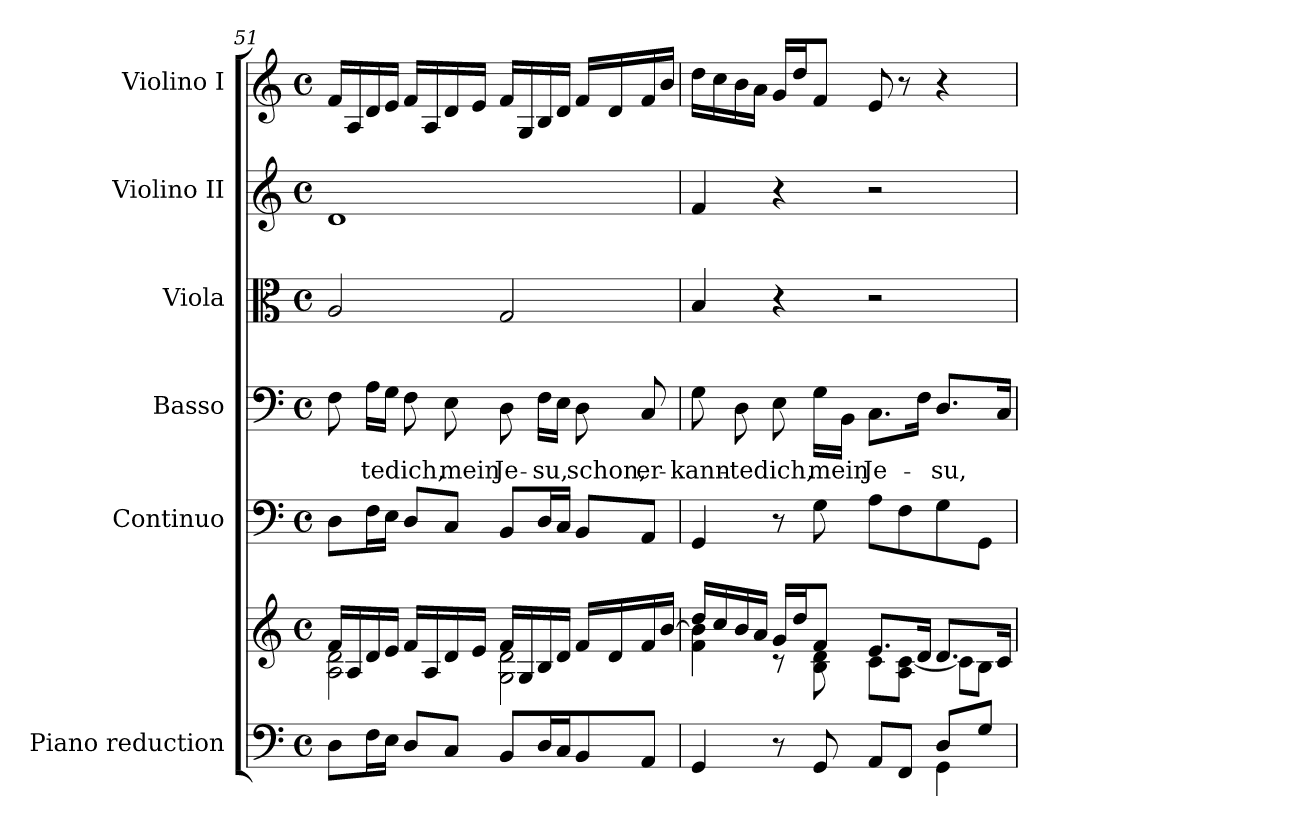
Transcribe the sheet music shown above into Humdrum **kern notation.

**kern	**kern	**kern	**kern	**text	**kern	**kern	**kern
*part6	*part6	*part5	*part4	*part4	*part3	*part2	*part1
*staff7	*staff6	*staff5	*staff4	*staff4	*staff3	*staff2	*staff1
*I"Piano reduction	*	*I"Continuo	*I"Basso	*	*I"Viola	*I"Violino II	*I"Violino I
*I'Pno	*	*	*	*	*I'Vla	*I'Vln	*I'Vln
!!LO:PB:g=z
*clefF4	*clefG2	*clefF4	*clefF4	*	*clefC3	*clefG2	*clefG2
*k[]	*k[]	*k[]	*k[]	*	*k[]	*k[]	*k[]
*M4/4	*M4/4	*M4/4	*M4/4	*	*M4/4	*M4/4	*M4/4
*met(c)	*met(c)	*met(c)	*met(c)	*	*met(c)	*met(c)	*met(c)
=51	=51	=51	=51	=51	=51	=51	=51
*	*^	*	*	*	*	*	*
8D\L	16f/LL	2A\ 2d\	8D\L	8F\	.	2A/	1d	16f/LL
.	16A/	.	.	.	.	.	.	16A/
!	!	!	!	!	!LO:LY:b	!	!	!
16F\L	16d/	.	16F\L	16A\LL	-te	.	.	16d/
16E\JJ	16e/JJ	.	16E\JJ	16G\JJ	.	.	.	16e/JJ
!	!	!	!	!	!LO:LY:b	!	!	!
8D/L	16f/LL	.	8D/L	8F\	dich,	.	.	16f/LL
.	16A/	.	.	.	.	.	.	16A/
!	!	!	!	!	!LO:LY:b	!	!	!
8C/J	16d/	.	8C/J	8E\	mein	.	.	16d/
.	16e/JJ	.	.	.	.	.	.	16e/JJ
!	!	!	!	!	!LO:LY:b	!	!	!
8BB/L	16f/LL	2G\ 2d\	8BB/L	8D\	Je-	2G/	.	16f/LL
.	16G/	.	.	.	.	.	.	16G/
!	!	!	!	!	!LO:LY:b	!	!	!
16D/L	16B/	.	16D/L	16F\LL	-su,	.	.	16B/
16C/J	16d/JJ	.	16C/JJ	16E\JJ	.	.	.	16d/JJ
!	!	!	!	!	!LO:LY:b	!	!	!
8BB/	16f/LL	.	8BB/L	8D\	schon,	.	.	16f/LL
.	16d/	.	.	.	.	.	.	16d/
!	!	!	!	!	!LO:LY:b	!	!	!
8AA/J	16f/	.	8AA/J	8C/	er-	.	.	16f/
.	[<16b/JJ	.	.	.	.	.	.	16b/JJ
=52	=52	=52	=52	=52	=52	=52	=52	=52
*^	*	*	*	*	*	*	*	*
!	!	!	!	!	!	!LO:LY:b	!	!	!
4GG/	2.ryy	16dd/LL	4f\ 4b\]	4GG/	8G\	-kann-	4B/	4f/	16dd\LL
.	.	16cc/	.	.	.	.	.	.	16cc\
!	!	!	!	!	!	!LO:LY:b	!	!	!
.	.	16b/	.	.	8D\	-te	.	.	16b\
.	.	16a/JJ	.	.	.	.	.	.	16a\JJ
!	!	!	!	!	!	!LO:LY:b	!	!	!
8r	.	16g/LL	8r	8r	8E\	dich,	4r	4r	16g/LL
.	.	16dd/J	.	.	.	.	.	.	16dd/J
!	!	!	!	!	!	!LO:LY:b	!	!	!
8GG/	.	8f/J	8B\ 8d\	8G\	16G\LL	mein	.	.	8f/J
.	.	.	.	.	16BB\JJ	.	.	.	.
!	!	!	!	!	!	!LO:LY:b	!	!	!
8AA/L	.	8.e/L	8c\L	8A\L	8.C\L	Je-	2r	2r	8e/
8FF/J	.	.	8A\ [8c\J	8F\	.	.	.	.	8r
.	.	16d/Jk	.	.	16F\Jk	.	.	.	.
!	!	!	!	!	!	!LO:LY:b	!	!	!
8D/L	4GG\	8.d/L	8c\L]	8G\	8.D/L	-su,	.	.	4r
8G/J	.	.	8B\J	8GG\J	.	.	.	.	.
.	.	16c/Jk	.	.	16C/Jk	.	.	.	.
*v	*v	*	*	*	*	*	*	*	*
*	*v	*v	*	*	*	*	*	*
=	=	=	=	=	=	=	=
*-	*-	*-	*-	*-	*-	*-	*-
